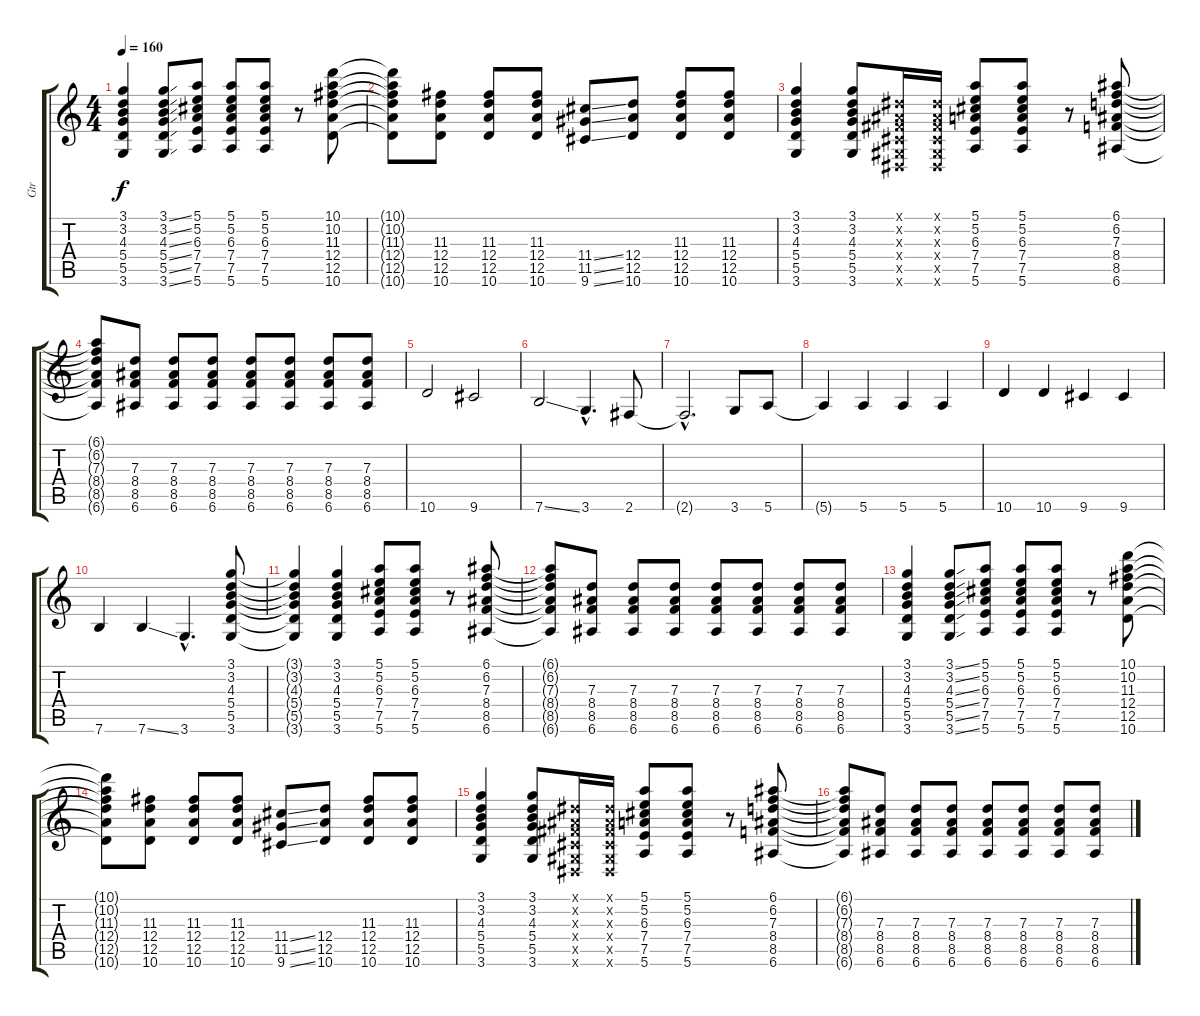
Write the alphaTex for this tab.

\track ("Gtr" "Gtr") {instrument distortionguitar}
\staff {score tabs}
\tuning (E4 B3 G3 D3 A2 E2) {hide}
\ts (4 4)
\tempo 160
\clef g2
\ks c
(3.1 3.2 4.3 5.4 5.5 3.6).4{dy f} (3.1{ss} 3.2{ss} 4.3{ss} 5.4{ss} 5.5{ss} 3.6{ss}).8 (5.1 5.2 6.3 7.4 7.5 5.6).8 (5.1 5.2 6.3 7.4 7.5 5.6).8 (5.1 5.2 6.3 7.4 7.5 5.6).8 r.8 (10.1 10.2 11.3 12.4 12.5 10.6).8 |
(10.1{t} 10.2{t} 11.3{t} 12.4{t} 12.5{t} 10.6{t}).8 (11.3 12.4 12.5 10.6).8 (11.3 12.4 12.5 10.6).8 (11.3 12.4 12.5 10.6).8 (11.4{ss} 11.5{ss} 9.6{ss}).8 (12.4 12.5 10.6).8 (11.3 12.4 12.5 10.6).8 (11.3 12.4 12.5 10.6).8 |
(3.1 3.2 4.3 5.4 5.5 3.6).4 (3.1 3.2 4.3 5.4 5.5 3.6).8 (-1.1{x} -1.2{x} -1.3{x} -1.4{x} -1.5{x} -1.6{x}).16 (-1.1{x} -1.2{x} -1.3{x} -1.4{x} -1.5{x} -1.6{x}).16 (5.1 5.2 6.3 7.4 7.5 5.6).8 (5.1 5.2 6.3 7.4 7.5 5.6).8 r.8 (6.1 6.2 7.3 8.4 8.5 6.6).8 |
(6.1{t} 6.2{t} 7.3{t} 8.4{t} 8.5{t} 6.6{t}).8 (7.3 8.4 8.5 6.6).8 (7.3 8.4 8.5 6.6).8 (7.3 8.4 8.5 6.6).8 (7.3 8.4 8.5 6.6).8 (7.3 8.4 8.5 6.6).8 (7.3 8.4 8.5 6.6).8 (7.3 8.4 8.5 6.6).8 |
10.6.2 9.6.2 |
7.6{ss}.2 3.6{hac}.4{d} 2.6.8 |
2.6{hac t}.2{d} 3.6.8 5.6.8 |
5.6{t}.4 5.6.4 5.6.4 5.6.4 |
10.6.4 10.6.4 9.6.4 9.6.4 |
7.6.4 7.6{ss}.4 3.6{hac}.4{d} (3.1 3.2 4.3 5.4 5.5 3.6).8 |
(3.1{t} 3.2{t} 4.3{t} 5.4{t} 5.5{t} 3.6{t}).4 (3.1 3.2 4.3 5.4 5.5 3.6).4 (5.1 5.2 6.3 7.4 7.5 5.6).8 (5.1 5.2 6.3 7.4 7.5 5.6).8 r.8 (6.1 6.2 7.3 8.4 8.5 6.6).8 |
(6.1{t} 6.2{t} 7.3{t} 8.4{t} 8.5{t} 6.6{t}).8 (7.3 8.4 8.5 6.6).8 (7.3 8.4 8.5 6.6).8 (7.3 8.4 8.5 6.6).8 (7.3 8.4 8.5 6.6).8 (7.3 8.4 8.5 6.6).8 (7.3 8.4 8.5 6.6).8 (7.3 8.4 8.5 6.6).8 |
(3.1 3.2 4.3 5.4 5.5 3.6).4 (3.1{ss} 3.2{ss} 4.3{ss} 5.4{ss} 5.5{ss} 3.6{ss}).8 (5.1 5.2 6.3 7.4 7.5 5.6).8 (5.1 5.2 6.3 7.4 7.5 5.6).8 (5.1 5.2 6.3 7.4 7.5 5.6).8 r.8 (10.1 10.2 11.3 12.4 12.5 10.6).8 |
(10.1{t} 10.2{t} 11.3{t} 12.4{t} 12.5{t} 10.6{t}).8 (11.3 12.4 12.5 10.6).8 (11.3 12.4 12.5 10.6).8 (11.3 12.4 12.5 10.6).8 (11.4{ss} 11.5{ss} 9.6{ss}).8 (12.4 12.5 10.6).8 (11.3 12.4 12.5 10.6).8 (11.3 12.4 12.5 10.6).8 |
(3.1 3.2 4.3 5.4 5.5 3.6).4 (3.1 3.2 4.3 5.4 5.5 3.6).8 (-1.1{x} -1.2{x} -1.3{x} -1.4{x} -1.5{x} -1.6{x}).16 (-1.1{x} -1.2{x} -1.3{x} -1.4{x} -1.5{x} -1.6{x}).16 (5.1 5.2 6.3 7.4 7.5 5.6).8 (5.1 5.2 6.3 7.4 7.5 5.6).8 r.8 (6.1 6.2 7.3 8.4 8.5 6.6).8 |
(6.1{t} 6.2{t} 7.3{t} 8.4{t} 8.5{t} 6.6{t}).8 (7.3 8.4 8.5 6.6).8 (7.3 8.4 8.5 6.6).8 (7.3 8.4 8.5 6.6).8 (7.3 8.4 8.5 6.6).8 (7.3 8.4 8.5 6.6).8 (7.3 8.4 8.5 6.6).8 (7.3 8.4 8.5 6.6).8
